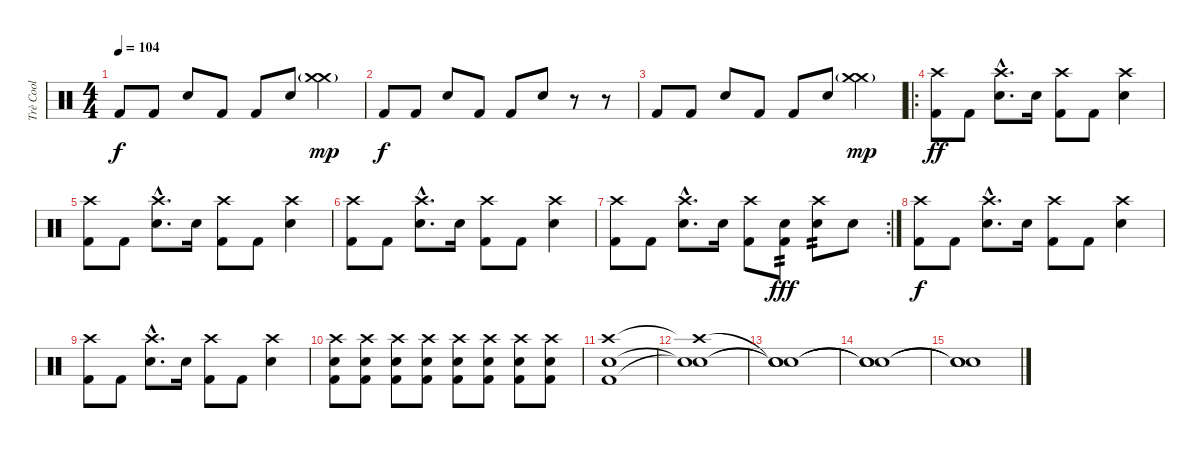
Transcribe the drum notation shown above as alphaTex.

\track ("Trè Cool" "Trè Cool") {instrument percussion}
\staff {score}
\articulation defaults
\ts (4 4)
\tempo 104
\clef neutral
\ks c "Kick (hit) 2".8{dy f} "Kick (hit) 2".8 "Snare (hit) 2".8 "Kick (hit) 2".8 "Kick (hit) 2".8 "Snare (hit) 2".8
("Crash medium (hit)"{g} "Crash medium (hit)"{g}).4{dy mp} |
"Kick (hit) 2".8{dy f} "Kick (hit) 2".8 "Snare (hit) 2".8 "Kick (hit) 2".8 "Kick (hit) 2".8 "Snare (hit) 2".8 r.8 r.8 |
"Kick (hit) 2".8 "Kick (hit) 2".8 "Snare (hit) 2".8 "Kick (hit) 2".8 "Kick (hit) 2".8 "Snare (hit) 2".8 ("Crash medium (hit)"{g} "Crash medium (hit)"{g}).4{dy mp} |
\ro
("Crash high (hit)" "Kick (hit) 2").8{dy ff} "Kick (hit) 2".8 ("Crash high (hit)"{hac} "Snare (hit) 2"{hac}).8{d} "Snare (hit) 2".16 ("Crash high (hit)" "Kick (hit) 2").8 "Kick (hit) 2".8 ("Crash high (hit)" "Snare (hit) 2").4 |
("Crash high (hit)" "Kick (hit) 2").8 "Kick (hit) 2".8 ("Crash high (hit)"{hac} "Snare (hit) 2"{hac}).8{d} "Snare (hit) 2".16 ("Crash high (hit)" "Kick (hit) 2").8 "Kick (hit) 2".8 ("Crash high (hit)" "Snare (hit) 2").4 |
("Crash high (hit)" "Kick (hit) 2").8 "Kick (hit) 2".8 ("Crash high (hit)"{hac} "Snare (hit) 2"{hac}).8{d} "Snare (hit) 2".16 ("Crash high (hit)" "Kick (hit) 2").8 "Kick (hit) 2".8 ("Crash high (hit)" "Snare (hit) 2").4 |
\rc 2
("Crash high (hit)" "Kick (hit) 2").8 "Kick (hit) 2".8 ("Crash high (hit)"{hac} "Snare (hit) 2"{hac}).8{d} "Snare (hit) 2".16 ("Crash high (hit)" "Kick (hit) 2").8 ("Snare (hit) 2" "Kick (hit) 2").8{tp 2 dy fff} ("Crash high (hit)" "Snare (hit) 2").8{tp 2} "Snare (hit) 2".8 |
("Crash high (hit)" "Kick (hit) 2").8{dy f} "Kick (hit) 2".8 ("Crash high (hit)"{hac} "Snare (hit) 2"{hac}).8{d} "Snare (hit) 2".16 ("Crash high (hit)" "Kick (hit) 2").8 "Kick (hit) 2".8 ("Crash high (hit)" "Snare (hit) 2").4 |
("Crash high (hit)" "Kick (hit) 2").8 "Kick (hit) 2".8 ("Crash high (hit)"{hac} "Snare (hit) 2"{hac}).8{d} "Snare (hit) 2".16 ("Crash high (hit)" "Kick (hit) 2").8 "Kick (hit) 2".8 ("Crash high (hit)" "Snare (hit) 2").4 |
("Crash high (hit)" "Snare (hit) 2" "Kick (hit) 2").8 ("Crash high (hit)" "Snare (hit) 2" "Kick (hit) 2").8 ("Crash high (hit)" "Snare (hit) 2" "Kick (hit) 2").8 ("Crash high (hit)" "Snare (hit) 2" "Kick (hit) 2").8 ("Crash high (hit)" "Snare (hit) 2" "Kick (hit) 2").8 ("Crash high (hit)" "Snare (hit) 2" "Kick (hit) 2").8 ("Crash high (hit)" "Snare (hit) 2" "Kick (hit) 2").8 ("Crash high (hit)" "Snare (hit) 2" "Kick (hit) 2").8 |
("Crash high (hit)" "Snare (hit) 2" "Kick (hit) 2").1 |
("Crash high (hit)"{t} "Snare (hit)"{t} "Snare (hit)"{t}).1 |
("Snare (hit)"{t} "Snare (hit)"{t} "Snare (hit)"{t}).1 |
("Snare (hit)"{t} "Snare (hit)"{t} "Snare (hit)"{t}).1 |
("Snare (hit)"{t} "Snare (hit)"{t} "Snare (hit)"{t}).1
